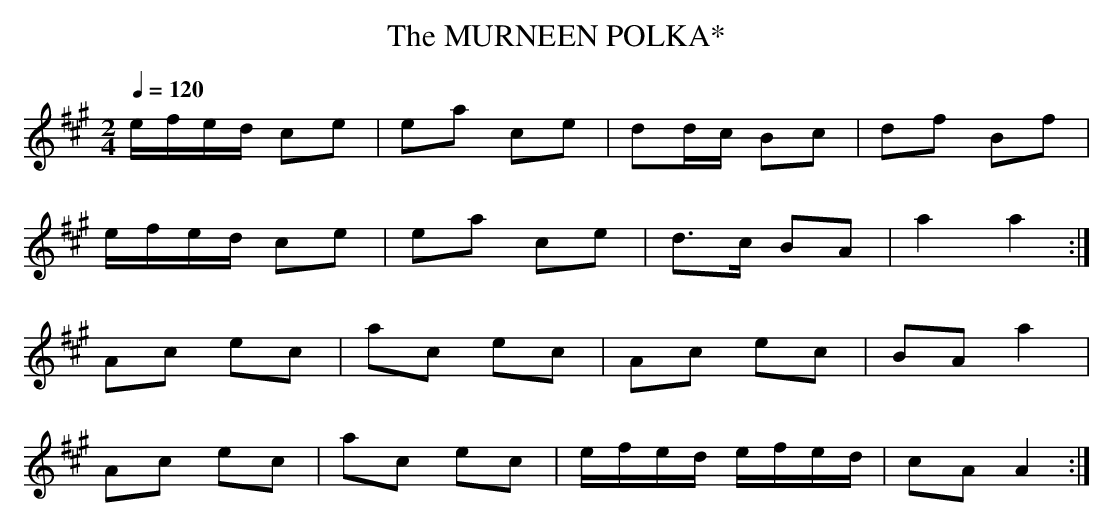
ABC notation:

X:1
T:MURNEEN POLKA*, The
re-titled it there accordingly.
M:2/4
L:1/8
Q:1/4=120
K:A
e/f/e/d/ ce|ea ce|dd/c/ Bc|df Bf|
e/f/e/d/ ce|ea ce|d>c BA| a2a2 :|
Ac ec|ac ec|Ac ec|BA a2|
Ac ec|ac ec|e/f/e/d/ e/f/e/d/|cA A2 :|
